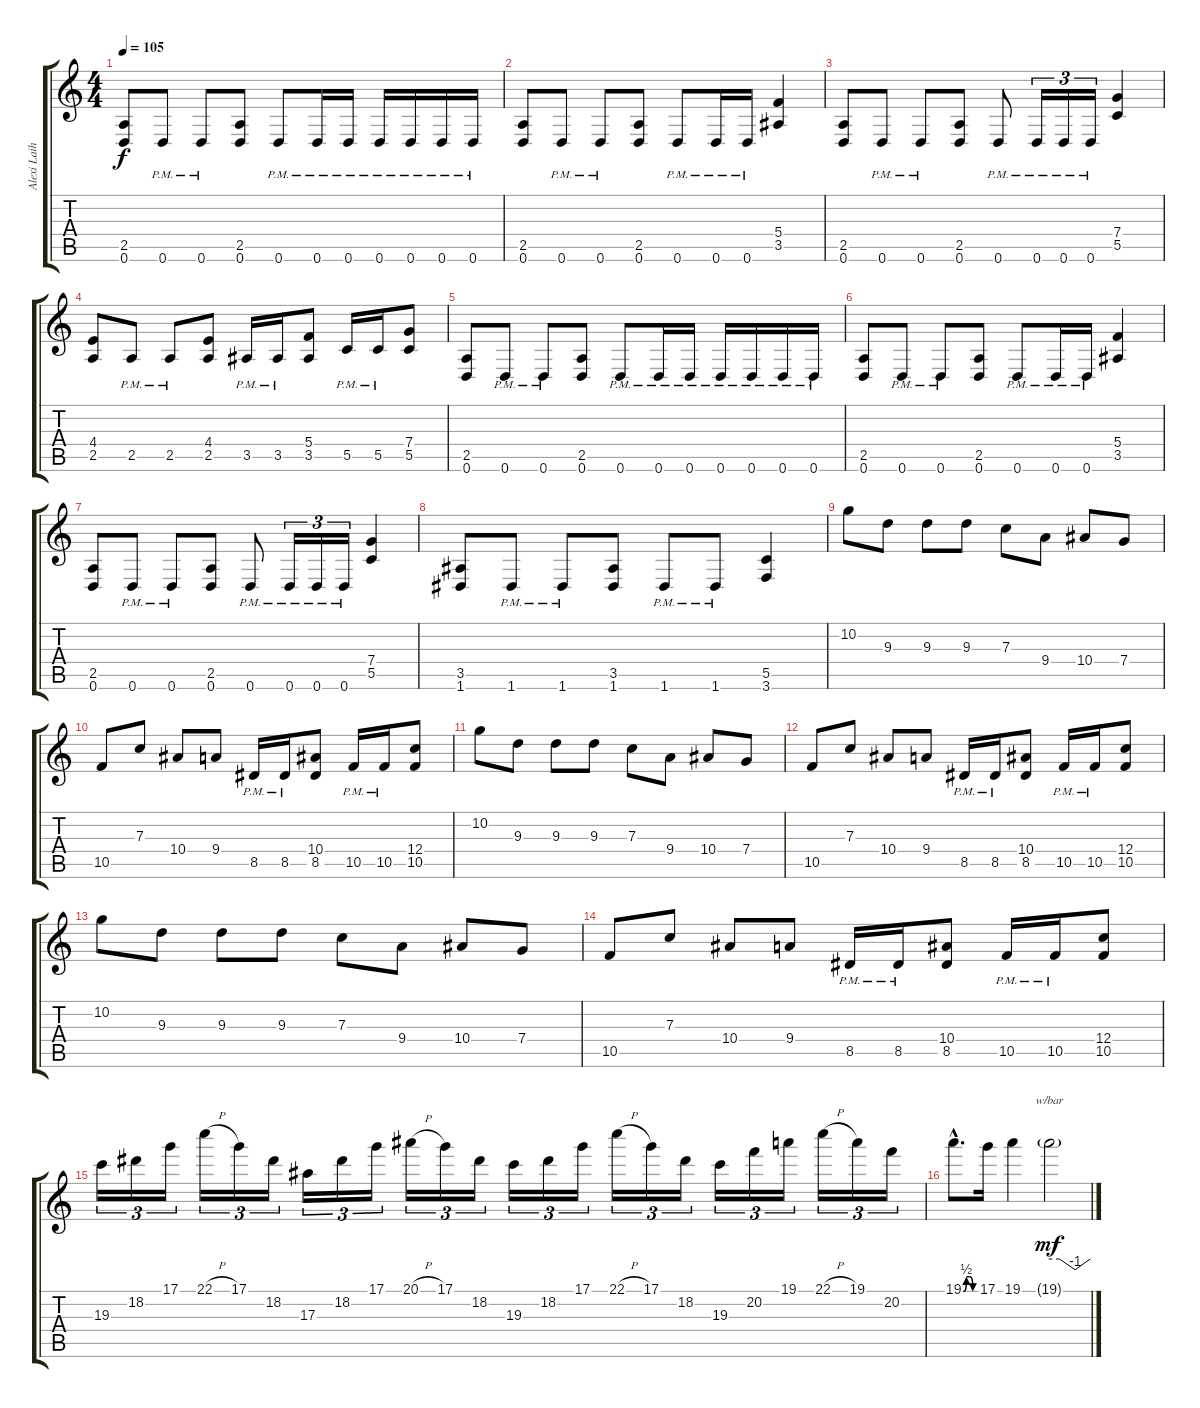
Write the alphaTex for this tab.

\track ("Alexi Laiho" "Alexi Laih") {instrument distortionguitar}
\staff {score tabs}
\tuning (D4 A3 F3 C3 G2 D2) {hide}
\ts (4 4)
\tempo 105
\clef g2
\ks c
(2.5 0.6).8{dy f} 0.6{pm}.8 0.6{pm}.8 (2.5 0.6).8 0.6{pm}.8 0.6{pm}.16 0.6{pm}.16 0.6{pm}.16 0.6{pm}.16 0.6{pm}.16 0.6{pm}.16 |
(2.5 0.6).8 0.6{pm}.8 0.6{pm}.8 (2.5 0.6).8 0.6{pm}.8 0.6{pm}.16 0.6{pm}.16 (5.4 3.5).4 |
(2.5 0.6).8 0.6{pm}.8 0.6{pm}.8 (2.5 0.6).8 0.6{pm}.8 0.6{pm}.16{tu (3 2)} 0.6{pm}.16{tu (3 2)} 0.6{pm}.16{tu (3 2)} (7.4 5.5).4 |
(4.4 2.5).8 2.5{pm}.8 2.5{pm}.8 (4.4 2.5).8 3.5{pm}.16 3.5{pm}.16 (5.4 3.5).8 5.5{pm}.16 5.5{pm}.16 (7.4 5.5).8 |
(2.5 0.6).8 0.6{pm}.8 0.6{pm}.8 (2.5 0.6).8 0.6{pm}.8 0.6{pm}.16 0.6{pm}.16 0.6{pm}.16 0.6{pm}.16 0.6{pm}.16 0.6{pm}.16 |
(2.5 0.6).8 0.6{pm}.8 0.6{pm}.8 (2.5 0.6).8 0.6{pm}.8 0.6{pm}.16 0.6{pm}.16 (5.4 3.5).4 |
(2.5 0.6).8 0.6{pm}.8 0.6{pm}.8 (2.5 0.6).8 0.6{pm}.8 0.6{pm}.16{tu (3 2)} 0.6{pm}.16{tu (3 2)} 0.6{pm}.16{tu (3 2)} (7.4 5.5).4 |
(3.5 1.6).8 1.6{pm}.8 1.6{pm}.8 (3.5 1.6).8 1.6{pm}.8 1.6{pm}.8 (5.5 3.6).4 |
10.2.8 9.3.8 9.3.8 9.3.8 7.3.8 9.4.8 10.4.8 7.4.8 |
10.5.8 7.3.8 10.4.8 9.4.8 8.5{pm}.16 8.5{pm}.16 (10.4 8.5).8 10.5{pm}.16 10.5{pm}.16 (12.4 10.5).8 |
10.2.8 9.3.8 9.3.8 9.3.8 7.3.8 9.4.8 10.4.8 7.4.8 |
10.5.8 7.3.8 10.4.8 9.4.8 8.5{pm}.16 8.5{pm}.16 (10.4 8.5).8 10.5{pm}.16 10.5{pm}.16 (12.4 10.5).8 |
10.2.8 9.3.8 9.3.8 9.3.8 7.3.8 9.4.8 10.4.8 7.4.8 |
10.5.8 7.3.8 10.4.8 9.4.8 8.5{pm}.16 8.5{pm}.16 (10.4 8.5).8 10.5{pm}.16 10.5{pm}.16 (12.4 10.5).8 |
19.3.16{tu (3 2)} 18.2.16{tu (3 2)} 17.1.16{tu (3 2)} 22.1{h}.16{tu (3 2)} 17.1.16{tu (3 2)} 18.2.16{tu (3 2)} 17.3.16{tu (3 2)} 18.2.16{tu (3 2)} 17.1.16{tu (3 2)} 20.1{h}.16{tu (3 2)} 17.1.16{tu (3 2)} 18.2.16{tu (3 2)} 19.3.16{tu (3 2)} 18.2.16{tu (3 2)} 17.1.16{tu (3 2)} 22.1{h}.16{tu (3 2)} 17.1.16{tu (3 2)} 18.2.16{tu (3 2)} 19.3.16{tu (3 2)} 20.2.16{tu (3 2)} 19.1.16{tu (3 2)} 22.1{h}.16{tu (3 2)} 19.1.16{tu (3 2)} 20.2.16{tu (3 2)} |
19.1{be (custom 0 0 15 2 30 2 45 0 60 0) hac}.8{d} 17.1.16 19.1.4 19.1{g}.2{tbe (custom default 0 0 15 0 38 -4 60 0) dy mf}
